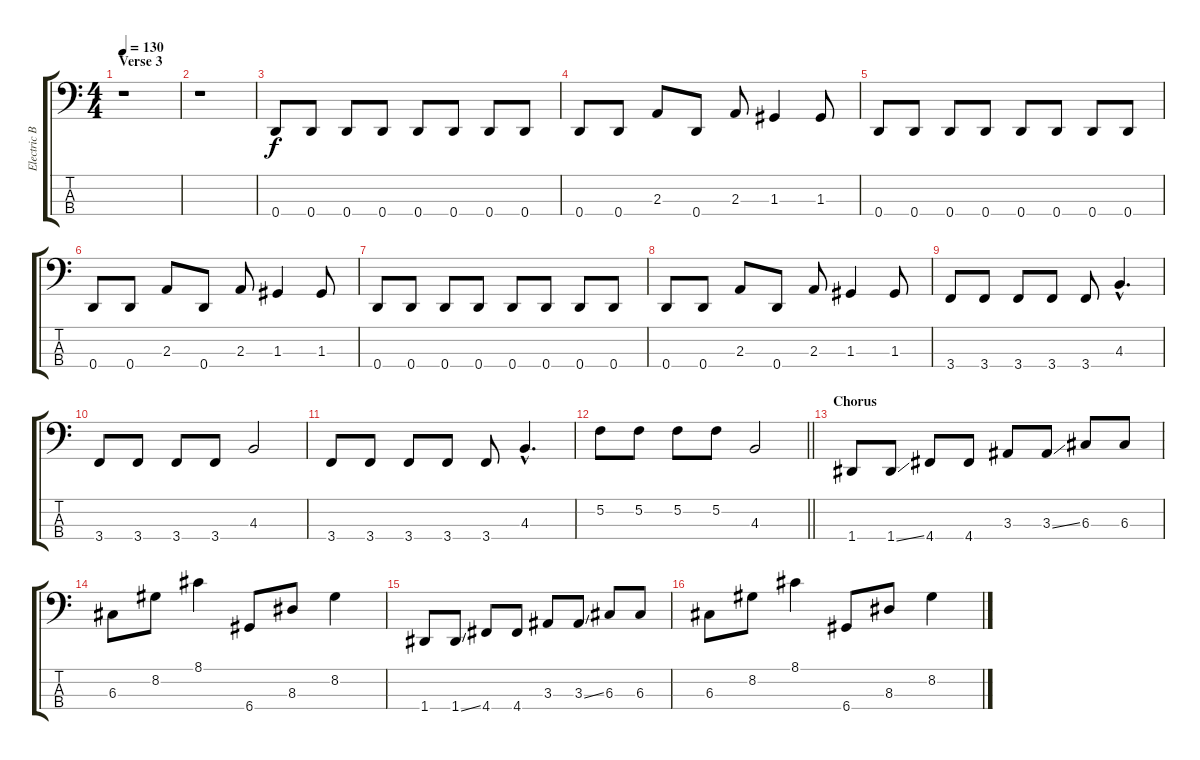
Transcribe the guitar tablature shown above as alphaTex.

\track ("Electric Bass" "Electric B") {instrument electricbasspick}
\staff {score tabs}
\tuning (F2 C2 G1 D1) {hide}
\ts (4 4)
\section ("" "Verse 3")
\tempo 130
\clef f4
\ks c
r.1{dy f} |
r.1 |
0.4.8 0.4.8 0.4.8 0.4.8 0.4.8 0.4.8 0.4.8 0.4.8 |
0.4.8 0.4.8 2.3.8 0.4.8 2.3.8 1.3.4 1.3.8 |
0.4.8 0.4.8 0.4.8 0.4.8 0.4.8 0.4.8 0.4.8 0.4.8 |
0.4.8 0.4.8 2.3.8 0.4.8 2.3.8 1.3.4 1.3.8 |
0.4.8 0.4.8 0.4.8 0.4.8 0.4.8 0.4.8 0.4.8 0.4.8 |
0.4.8 0.4.8 2.3.8 0.4.8 2.3.8 1.3.4 1.3.8 |
3.4.8 3.4.8 3.4.8 3.4.8 3.4.8 4.3{hac}.4{d} |
3.4.8 3.4.8 3.4.8 3.4.8 4.3.2 |
3.4.8 3.4.8 3.4.8 3.4.8 3.4.8 4.3{hac}.4{d} |
\barLineRight lightlight
5.2.8 5.2.8 5.2.8 5.2.8 4.3.2 |
\section ("" "Chorus")
1.4.8 1.4{ss}.8 4.4.8 4.4.8 3.3.8 3.3{ss}.8 6.3.8 6.3.8 |
6.3.8 8.2.8 8.1.4 6.4.8 8.3.8 8.2.4 |
1.4.8 1.4{ss}.8 4.4.8 4.4.8 3.3.8 3.3{ss}.8 6.3.8 6.3.8 |
6.3.8 8.2.8 8.1.4 6.4.8 8.3.8 8.2.4
